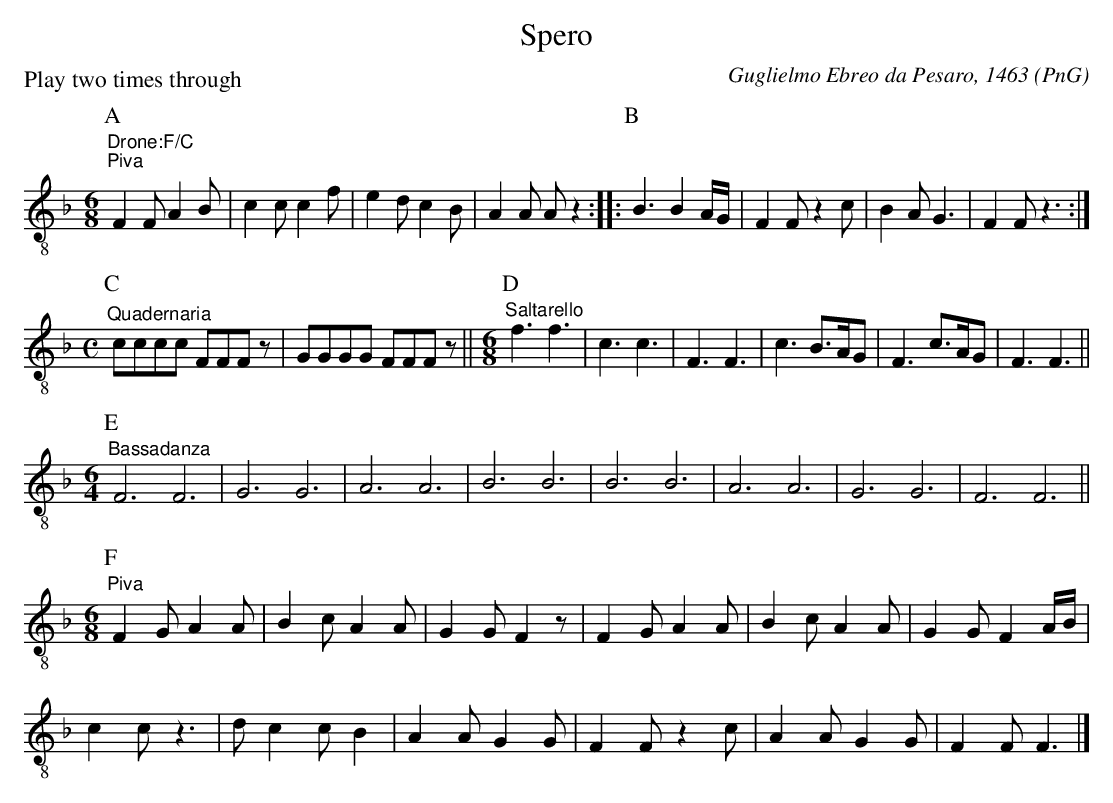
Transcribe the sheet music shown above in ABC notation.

X:1
T:Spero
P:Play two times through
C:Guglielmo Ebreo da Pesaro, 1463 (PnG)
M:6/8
L:1/8
K:F major clef=G-8
P:A
"^Drone:F/C;Piva"F2F A2B | c2c c2f | e2d c2B | A2A Az2 ::\
P:B
B3 B2A/G/ | F2F z2c | \
B2A G3 | F2F z3 :|
M:C
P:C
"^Quadernaria"cccc FFFz | GGGG FFFz || \
M:6/8
P:D
"^Saltarello"f3 f3 | c3 c3 | F3 F3 | c3 B3/A/G | F3 c3/A/G | F3 F3 ||
M:6/4
P:E
"^Bassadanza" F6 F6 | G6 G6 | A6 A6 | B6 B6 | B6 B6 | A6 A6 | G6 G6 | F6 F6 ||
M:6/8
P:F
"^Piva"F2G A2A | B2c A2A | G2G F2z | F2G A2A | B2c A2A | G2G F2A/B/ |
c2c z3 | dc2 cB2 | A2A G2G | F2F z2c | A2A G2G | F2F F3 |]
